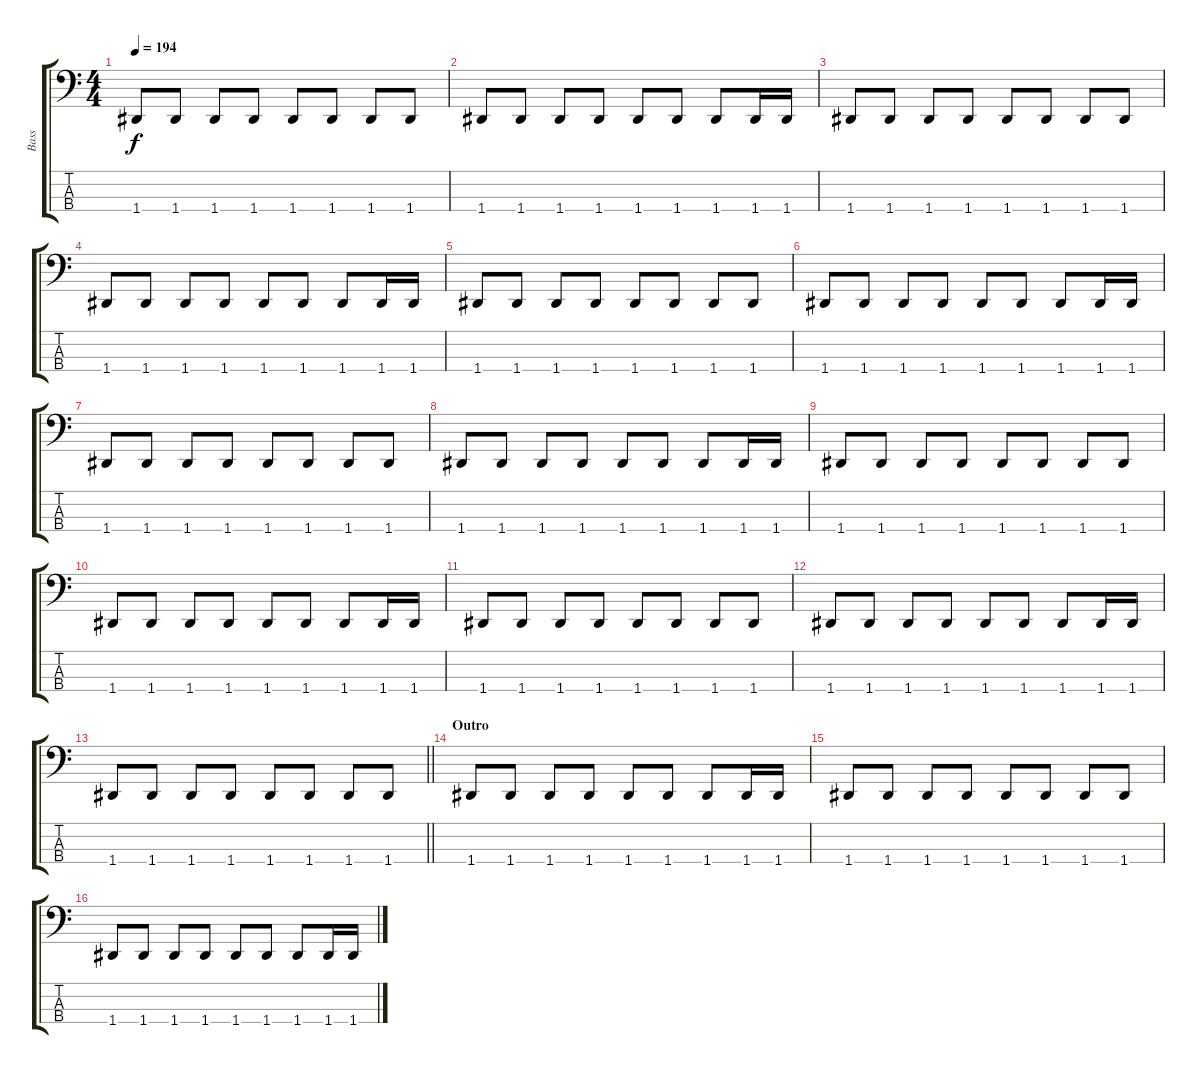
\track ("Bass" "Bass") {instrument electricbassfinger}
\staff {score tabs}
\tuning (G2 D2 A1 D1) {hide}
\ts (4 4)
\tempo 194
\clef f4
\ks c
1.4.8{dy f} 1.4.8 1.4.8 1.4.8 1.4.8 1.4.8 1.4.8 1.4.8 |
1.4.8 1.4.8 1.4.8 1.4.8 1.4.8 1.4.8 1.4.8 1.4.16 1.4.16 |
1.4.8 1.4.8 1.4.8 1.4.8 1.4.8 1.4.8 1.4.8 1.4.8 |
1.4.8 1.4.8 1.4.8 1.4.8 1.4.8 1.4.8 1.4.8 1.4.16 1.4.16 |
1.4.8 1.4.8 1.4.8 1.4.8 1.4.8 1.4.8 1.4.8 1.4.8 |
1.4.8 1.4.8 1.4.8 1.4.8 1.4.8 1.4.8 1.4.8 1.4.16 1.4.16 |
1.4.8 1.4.8 1.4.8 1.4.8 1.4.8 1.4.8 1.4.8 1.4.8 |
1.4.8 1.4.8 1.4.8 1.4.8 1.4.8 1.4.8 1.4.8 1.4.16 1.4.16 |
1.4.8 1.4.8 1.4.8 1.4.8 1.4.8 1.4.8 1.4.8 1.4.8 |
1.4.8 1.4.8 1.4.8 1.4.8 1.4.8 1.4.8 1.4.8 1.4.16 1.4.16 |
1.4.8 1.4.8 1.4.8 1.4.8 1.4.8 1.4.8 1.4.8 1.4.8 |
1.4.8 1.4.8 1.4.8 1.4.8 1.4.8 1.4.8 1.4.8 1.4.16 1.4.16 |
\barLineRight lightlight
1.4.8 1.4.8 1.4.8 1.4.8 1.4.8 1.4.8 1.4.8 1.4.8 |
\section ("" "Outro")
1.4.8 1.4.8 1.4.8 1.4.8 1.4.8 1.4.8 1.4.8 1.4.16 1.4.16 |
1.4.8 1.4.8 1.4.8 1.4.8 1.4.8 1.4.8 1.4.8 1.4.8 |
1.4.8 1.4.8 1.4.8 1.4.8 1.4.8 1.4.8 1.4.8 1.4.16 1.4.16
